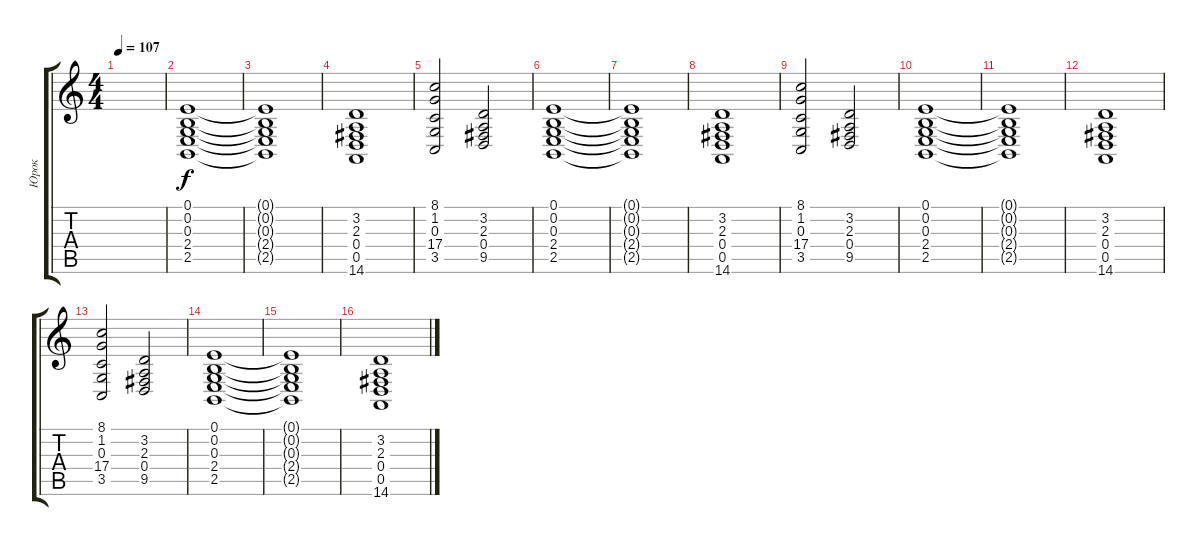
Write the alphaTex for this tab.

\track ("Юрок" "Юрок") {instrument choiraahs}
\staff {score tabs}
\tuning (E4 B3 G3 D3 A2 E2) {hide}
\ts (4 4)
\tempo 107
\clef g2
\ks c
|
(0.1 0.2 0.3 2.4 2.5).1 |
(0.1{t} 0.2{t} 0.3{t} 2.4{t} 2.5{t}).1 |
(3.2 2.3 0.4 0.5 14.6).1 |
(8.1 1.2 0.3 17.4 3.5).2 (3.2 2.3 0.4 9.5).2 |
(0.1 0.2 0.3 2.4 2.5).1 |
(0.1{t} 0.2{t} 0.3{t} 2.4{t} 2.5{t}).1 |
(3.2 2.3 0.4 0.5 14.6).1 |
(8.1 1.2 0.3 17.4 3.5).2 (3.2 2.3 0.4 9.5).2 |
(0.1 0.2 0.3 2.4 2.5).1 |
(0.1{t} 0.2{t} 0.3{t} 2.4{t} 2.5{t}).1 |
(3.2 2.3 0.4 0.5 14.6).1 |
(8.1 1.2 0.3 17.4 3.5).2 (3.2 2.3 0.4 9.5).2 |
(0.1 0.2 0.3 2.4 2.5).1 |
(0.1{t} 0.2{t} 0.3{t} 2.4{t} 2.5{t}).1 |
(3.2 2.3 0.4 0.5 14.6).1
